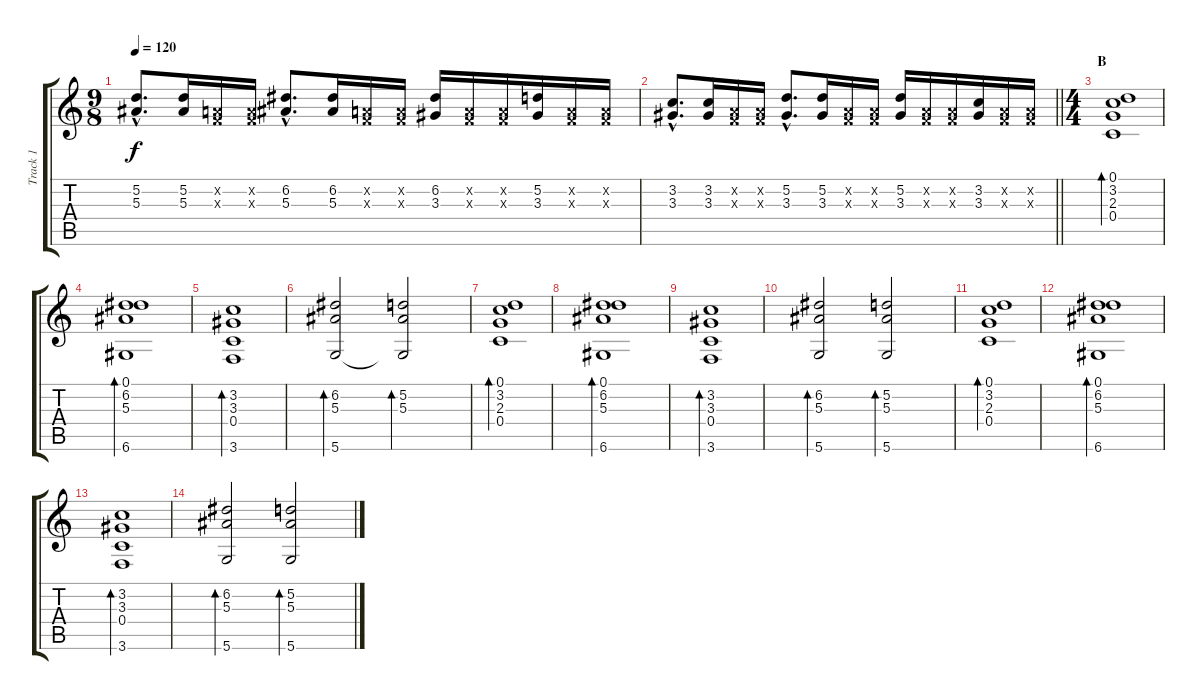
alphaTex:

\track ("Track 1" "Track 1") {instrument overdrivenguitar}
\staff {score tabs}
\tuning (D4 A3 F3 C3 G2 D2) {hide}
\ts (9 8)
\tempo 120
\clef g2
\ks c
(5.2{hac} 5.3{hac}).8{d dy f} (5.2 5.3).16 (0.2{x} 0.3{x}).16 (0.2{x} 0.3{x}).16 (6.2{hac} 5.3{hac}).8{d} (6.2 5.3).16 (0.2{x} 0.3{x}).16 (0.2{x} 0.3{x}).16 (6.2 3.3).16 (0.2{x} 0.3{x}).16 (0.2{x} 0.3{x}).16 (5.2 3.3).16 (0.2{x} 0.3{x}).16 (0.2{x} 0.3{x}).16 |
\barLineRight lightlight
(3.2{hac} 3.3{hac}).8{d} (3.2 3.3).16 (0.2{x} 0.3{x}).16 (0.2{x} 0.3{x}).16 (5.2{hac} 3.3{hac}).8{d} (5.2 3.3).16 (0.2{x} 0.3{x}).16 (0.2{x} 0.3{x}).16 (5.2 3.3).16 (0.2{x} 0.3{x}).16 (0.2{x} 0.3{x}).16 (3.2 3.3).16 (0.2{x} 0.3{x}).16 (0.2{x} 0.3{x}).16 |
\ts (4 4)
\section ("" "B")
(0.1 3.2 2.3 0.4).1{bd 60} |
(0.1 6.2 5.3 6.6).1{bd 60} |
(3.2 3.3 0.4 3.6).1{bd 60} |
(6.2 5.3 5.6).2{bd 60} (5.2 5.3 5.6{t}).2{bd 60} |
(0.1 3.2 2.3 0.4).1{bd 60} |
(0.1 6.2 5.3 6.6).1{bd 60} |
(3.2 3.3 0.4 3.6).1{bd 60} |
(6.2 5.3 5.6).2{bd 60} (5.2 5.3 5.6).2{bd 60} |
(0.1 3.2 2.3 0.4).1{bd 60} |
(0.1 6.2 5.3 6.6).1{bd 60} |
(3.2 3.3 0.4 3.6).1{bd 60} |
(6.2 5.3 5.6).2{bd 60} (5.2 5.3 5.6).2{bd 60}
